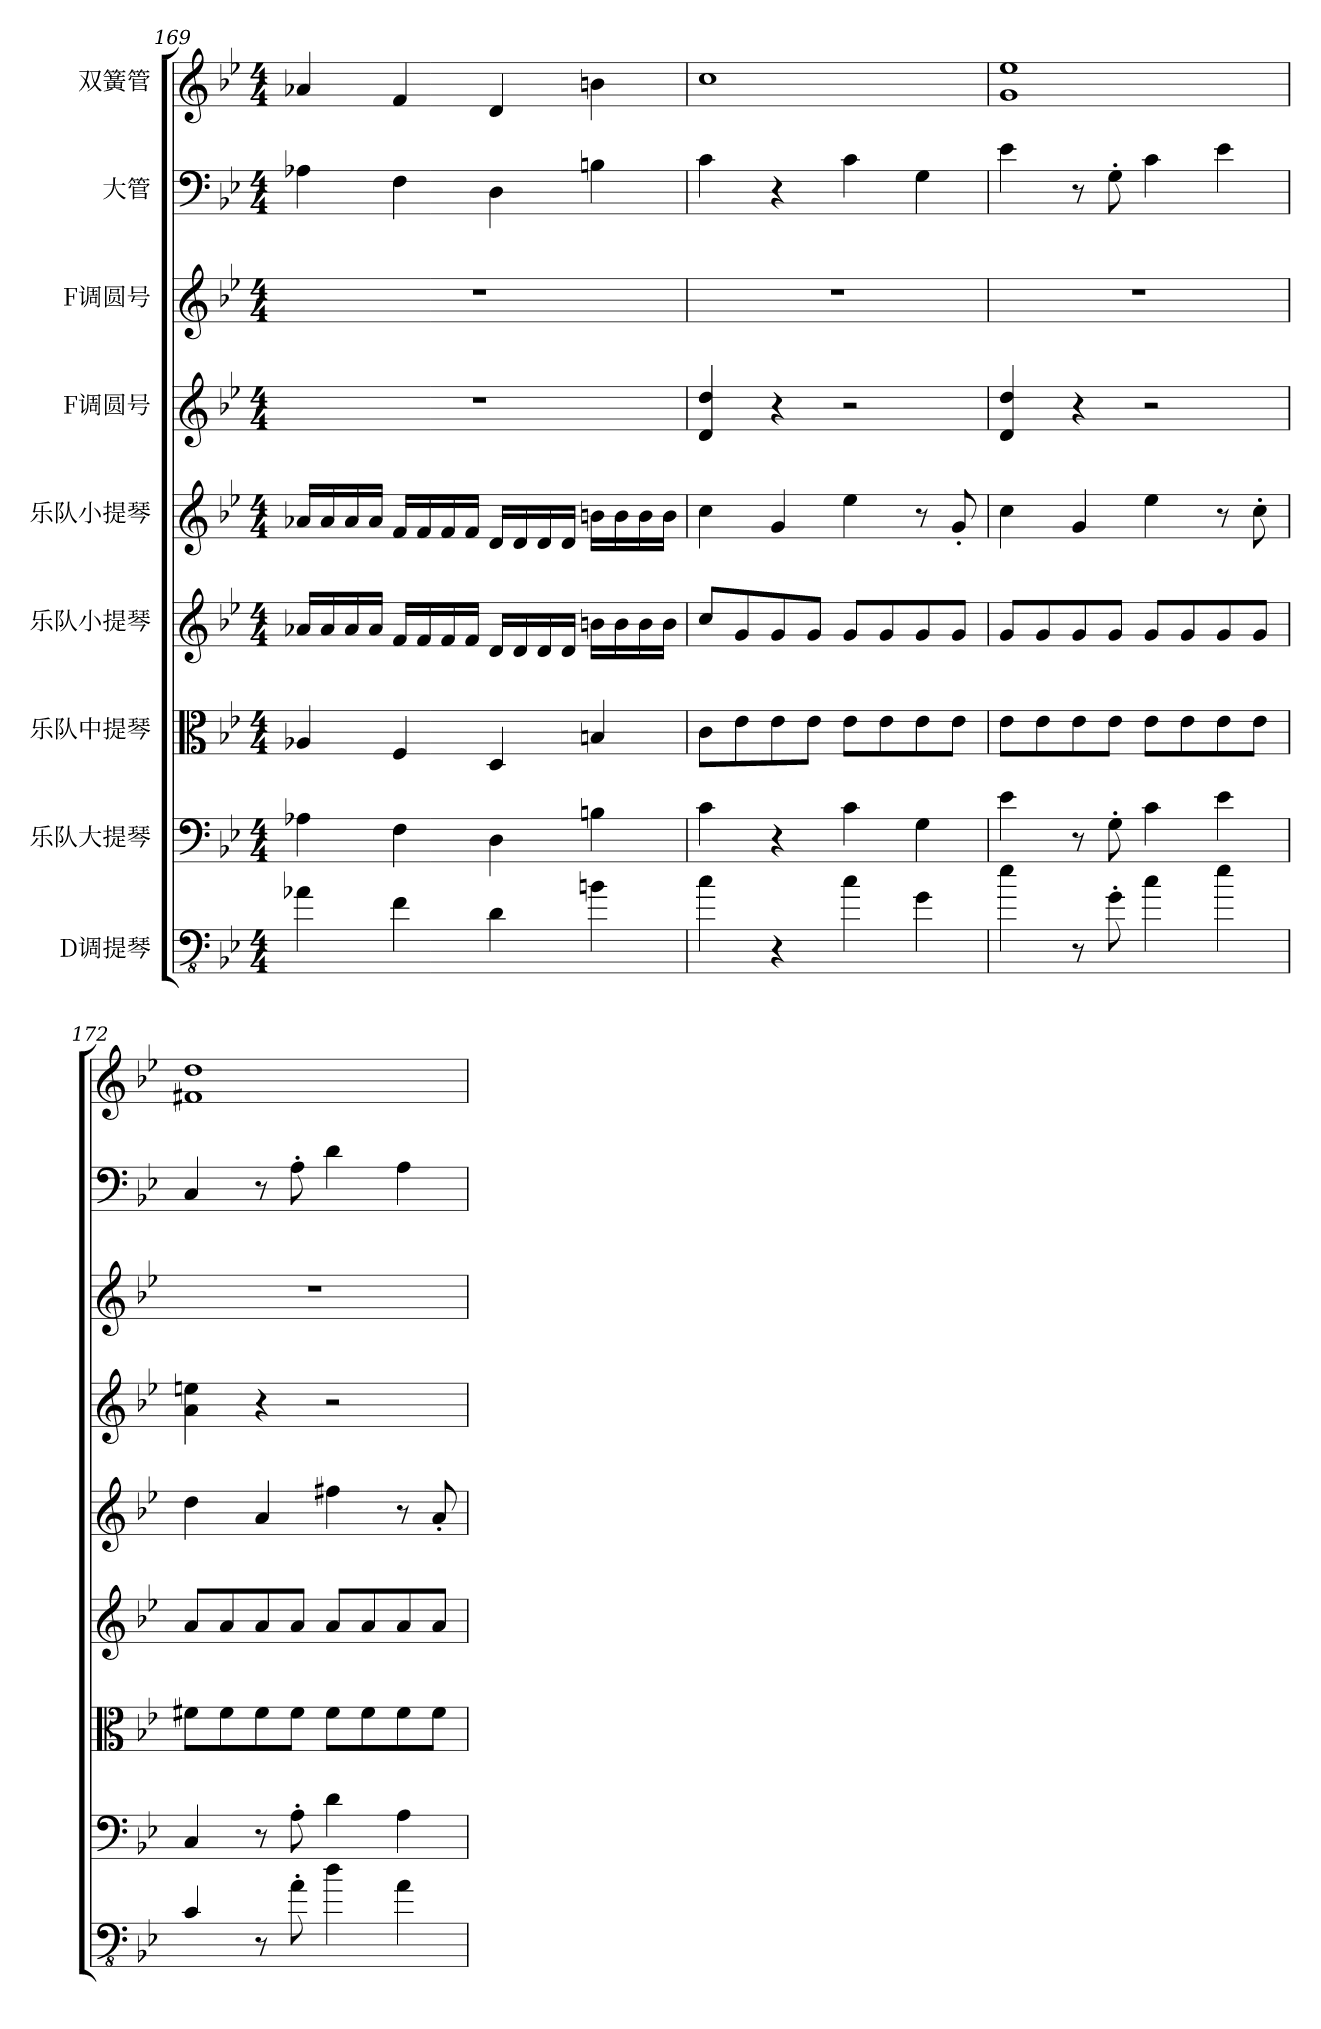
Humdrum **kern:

**kern	**kern	**kern	**kern	**kern	**kern	**kern	**kern	**kern
*part9	*part8	*part7	*part6	*part5	*part4	*part3	*part2	*part1
*staff9	*staff8	*staff7	*staff6	*staff5	*staff4	*staff3	*staff2	*staff1
*I"D调提琴	*I"乐队大提琴	*I"乐队中提琴	*I"乐队小提琴	*I"乐队小提琴	*I"F调圆号	*I"F调圆号	*I"大管	*I"双簧管
!!LO:PB:g=z
*clefFv4	*clefF4	*clefC3	*clefG2	*clefG2	*clefG2	*clefG2	*clefF4	*clefG2
*ITrd7c12	*	*	*	*	*ITrd4c7	*ITrd4c7	*	*
*k[b-e-]	*k[b-e-]	*k[b-e-]	*k[b-e-]	*k[b-e-]	*k[b-e-a-]	*k[b-e-a-]	*k[b-e-]	*k[b-e-]
*M4/4	*M4/4	*M4/4	*M4/4	*M4/4	*M4/4	*M4/4	*M4/4	*M4/4
=169	=169	=169	=169	=169	=169	=169	=169	=169
4AA-X\	4A-X\	4A-X/	16a-X/LL	16a-X/LL	1r	1r	4A-X\	4a-X/
.	.	.	16a-/	16a-/	.	.	.	.
.	.	.	16a-/	16a-/	.	.	.	.
.	.	.	16a-/JJ	16a-/JJ	.	.	.	.
4FF\	4F\	4F/	16f/LL	16f/LL	.	.	4F\	4f/
.	.	.	16f/	16f/	.	.	.	.
.	.	.	16f/	16f/	.	.	.	.
.	.	.	16f/JJ	16f/JJ	.	.	.	.
4DD\	4D\	4D/	16d/LL	16d/LL	.	.	4D\	4d/
.	.	.	16d/	16d/	.	.	.	.
.	.	.	16d/	16d/	.	.	.	.
.	.	.	16d/JJ	16d/JJ	.	.	.	.
4BBn\	4Bn\	4Bn/	16bn\LL	16bn\LL	.	.	4Bn\	4bn\
.	.	.	16b\	16b\	.	.	.	.
.	.	.	16b\	16b\	.	.	.	.
.	.	.	16b\JJ	16b\JJ	.	.	.	.
=170	=170	=170	=170	=170	=170	=170	=170	=170
*	*	*	*	*	*	*	*	*MM149
4C\	4c\	8c\L	8cc/L	4cc\	4G/ 4g/	1r	4c\	1cc
.	.	8e-\	8g/	.	.	.	.	.
4r	4r	8e-\	8g/	4g/	4r	.	4r	.
.	.	8e-\J	8g/J	.	.	.	.	.
4C\	4c\	8e-\L	8g/L	4ee-\	2r	.	4c\	.
.	.	8e-\	8g/	.	.	.	.	.
4GG\	4G\	8e-\	8g/	8r	.	.	4G\	.
.	.	8e-\J	8g/J	8g'/	.	.	.	.
=171	=171	=171	=171	=171	=171	=171	=171	=171
4E-\	4e-\	8e-\L	8g/L	4cc\	4G/ 4g/	1r	4e-\	1g 1ee-
.	.	8e-\	8g/	.	.	.	.	.
8r	8r	8e-\	8g/	4g/	4r	.	8r	.
8GG'\	8G'\	8e-\J	8g/J	.	.	.	8G'\	.
4C\	4c\	8e-\L	8g/L	4ee-\	2r	.	4c\	.
.	.	8e-\	8g/	.	.	.	.	.
4E-\	4e-\	8e-\	8g/	8r	.	.	4e-\	.
.	.	8e-\J	8g/J	8cc'\	.	.	.	.
!!LO:PB:g=z
=172	=172	=172	=172	=172	=172	=172	=172	=172
4CC/	4C/	8f#X\L	8a/L	4dd\	4d\ 4an\	1r	4C/	1f#X 1dd
.	.	8f#\	8a/	.	.	.	.	.
8r	8r	8f#\	8a/	4a/	4r	.	8r	.
8AA'\	8A'\	8f#\J	8a/J	.	.	.	8A'\	.
4D\	4d\	8f#\L	8a/L	4ff#X\	2r	.	4d\	.
.	.	8f#\	8a/	.	.	.	.	.
4AA\	4A\	8f#\	8a/	8r	.	.	4A\	.
.	.	8f#\J	8a/J	8a'/	.	.	.	.
=	=	=	=	=	=	=	=	=
*-	*-	*-	*-	*-	*-	*-	*-	*-
